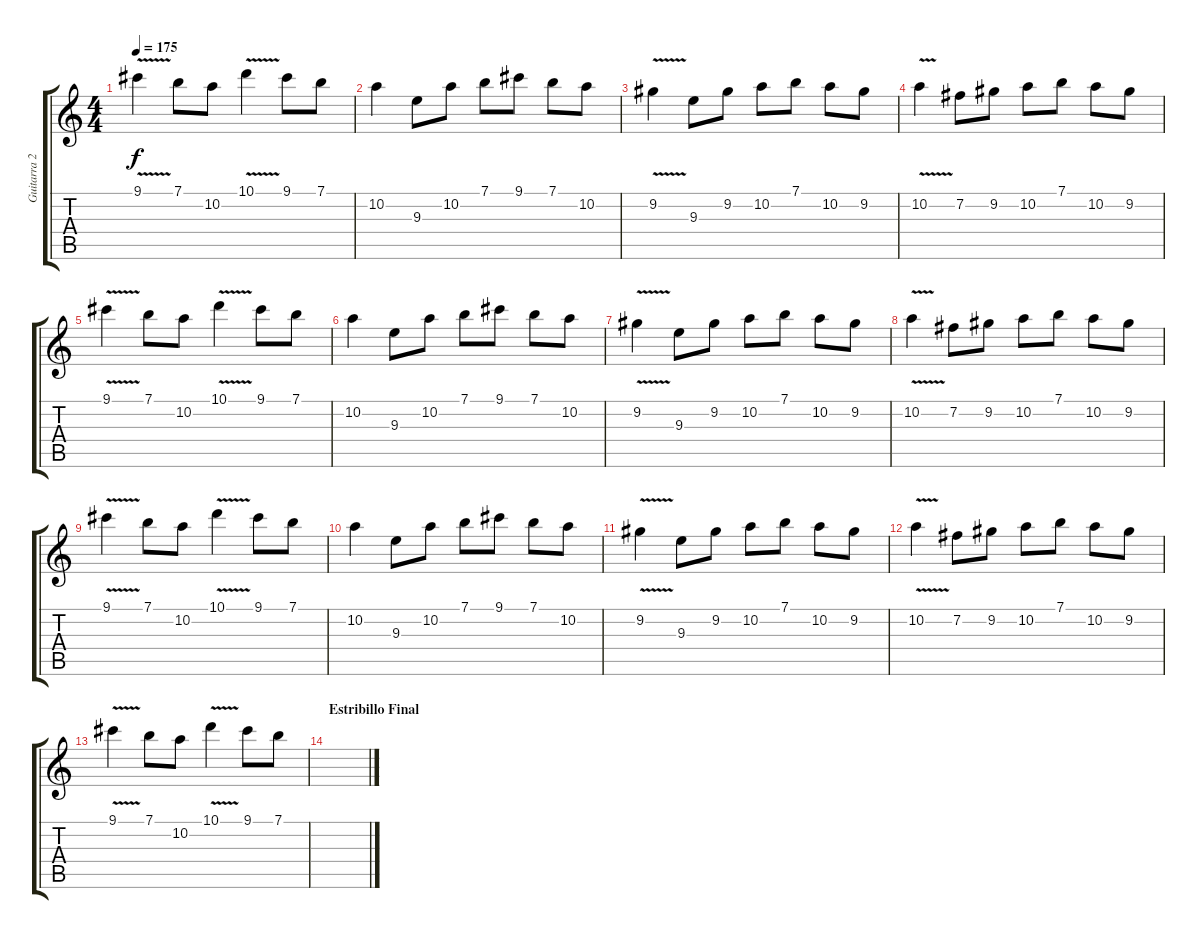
\track ("Guitarra 2" "Guitarra 2") {instrument overdrivenguitar}
\staff {score tabs}
\tuning (E4 B3 G3 D3 A2 E2) {hide}
\ts (4 4)
\tempo 175
\clef g2
\ks c
9.1{v}.4{dy f} 7.1.8 10.2.8 10.1{v}.4 9.1.8 7.1.8 |
10.2.4{volume 11 instrument overdrivenguitar} 9.3.8 10.2.8 7.1.8 9.1.8 7.1.8 10.2.8 |
9.2{v}.4 9.3.8 9.2.8 10.2.8 7.1.8 10.2.8 9.2.8 |
10.2{v}.4 7.2.8 9.2.8 10.2.8 7.1.8 10.2.8 9.2.8 |
9.1{v}.4 7.1.8 10.2.8 10.1{v}.4 9.1.8 7.1.8 |
10.2.4{volume 11 instrument overdrivenguitar} 9.3.8 10.2.8 7.1.8 9.1.8 7.1.8 10.2.8 |
9.2{v}.4 9.3.8 9.2.8 10.2.8 7.1.8 10.2.8 9.2.8 |
10.2{v}.4 7.2.8 9.2.8 10.2.8 7.1.8 10.2.8 9.2.8 |
9.1{v}.4 7.1.8 10.2.8 10.1{v}.4 9.1.8 7.1.8 |
10.2.4{volume 11 instrument overdrivenguitar} 9.3.8 10.2.8 7.1.8 9.1.8 7.1.8 10.2.8 |
9.2{v}.4 9.3.8 9.2.8 10.2.8 7.1.8 10.2.8 9.2.8 |
10.2{v}.4 7.2.8 9.2.8 10.2.8 7.1.8 10.2.8 9.2.8 |
9.1{v}.4 7.1.8 10.2.8 10.1{v}.4 9.1.8 7.1.8 |
\section ("" "Estribillo Final")
